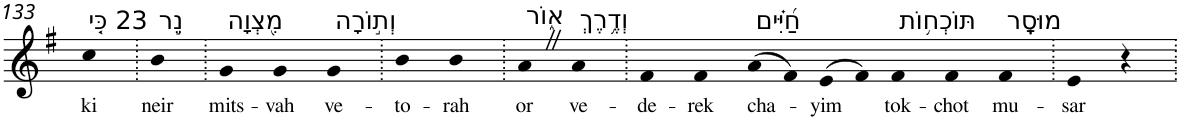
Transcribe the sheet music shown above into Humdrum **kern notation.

**kern	**text
*part1	*part1
*staff1	*staff1
*I"Piano	*
*I'Pno	*
!!LO:PB:g=z
*clefG2	*
*k[f#]	*
*G:	*
=133	=133
!LO:TX:a:t=23 כִּ֤י	!
!	!LO:LY:b
4cc	ki
=134.	=134.
!LO:TX:a:t=נֵ֣ר	!
!	!LO:LY:b
4b	neir
=135.	=135.
!LO:TX:a:t=מִ֭צְוָה	!
!	!LO:LY:b
4g	mits-
!	!LO:LY:b
4g	-vah
!LO:TX:a:t=וְת֣וֹרָה	!
!	!LO:LY:b
4g	ve-
=136.	=136.
!	!LO:LY:b
4b	-to-
!	!LO:LY:b
4b	-rah
=137.	=137.
!LO:TX:a:t=א֑וֹר	!
!	!LO:LY:b
4aZ	or
!LO:TX:a:t=וְדֶ֥רֶךְ	!
!	!LO:LY:b
4a	ve-
=138.	=138.
!	!LO:LY:b
4f#	-de-
!	!LO:LY:b
4f#	-rek
!LO:TX:a:t=חַ֝יִּ֗ים	!
!	!LO:LY:b
(>8a	cha-
8f#)	.
!	!LO:LY:b
(>8e	-yim
8f#)	.
!LO:TX:a:t=תּוֹכְח֥וֹת	!
!	!LO:LY:b
4f#	tok-
!	!LO:LY:b
4f#	-chot
!LO:TX:a:t=מוּסָֽר	!
!	!LO:LY:b
4f#	mu-
=139.	=139.
!	!LO:LY:b
4e	-sar
4r	.
=.	=.
*-	*-
